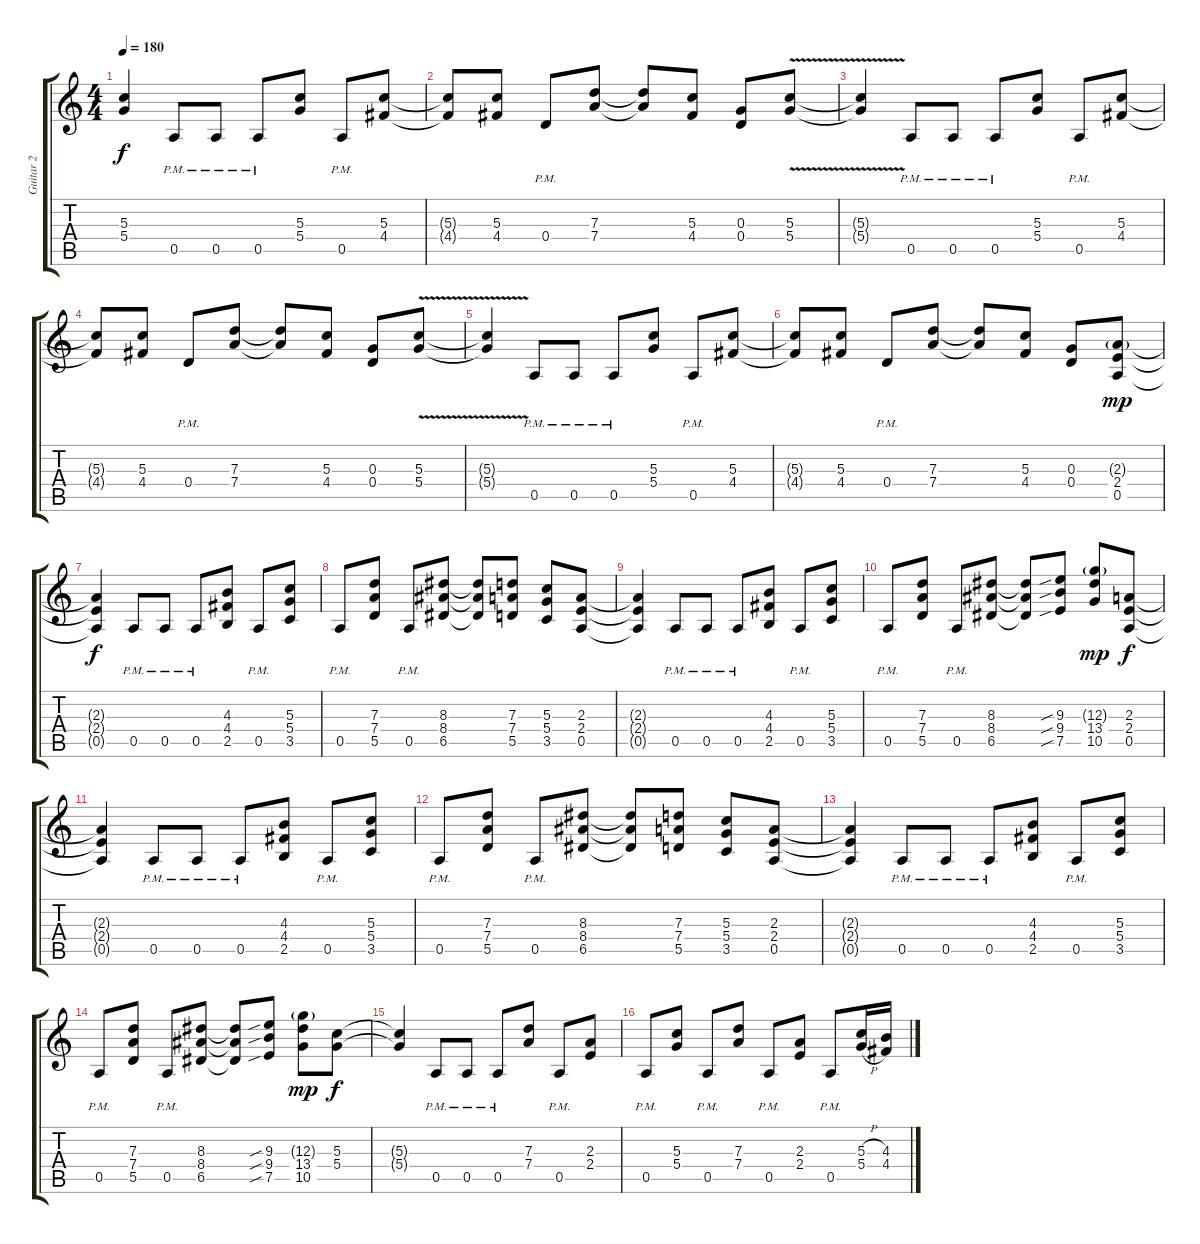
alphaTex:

\track ("Guitar 2" "Guitar 2") {instrument overdrivenguitar}
\staff {score tabs}
\tuning (E4 B3 G3 D3 A2 E2) {hide}
\ts (4 4)
\tempo 180
\clef g2
\ks c
(5.3{t} 5.4{t}).4{dy f} 0.5{pm}.8 0.5{pm}.8 0.5{pm}.8 (5.3 5.4).8 0.5{pm}.8 (5.3 4.4).8 |
(5.3{t} 4.4{t}).8 (5.3 4.4).8 0.4{pm}.8 (7.3 7.4).8 (7.3{t} 7.4{t}).8 (5.3 4.4).8 (0.3 0.4).8 (5.3{v} 5.4{v}).8 |
(5.3{t} 5.4{t}).4 0.5{pm}.8 0.5{pm}.8 0.5{pm}.8 (5.3 5.4).8 0.5{pm}.8 (5.3 4.4).8 |
(5.3{t} 4.4{t}).8 (5.3 4.4).8 0.4{pm}.8 (7.3 7.4).8 (7.3{t} 7.4{t}).8 (5.3 4.4).8 (0.3 0.4).8 (5.3{v} 5.4{v}).8 |
(5.3{t} 5.4{t}).4 0.5{pm}.8 0.5{pm}.8 0.5{pm}.8 (5.3 5.4).8 0.5{pm}.8 (5.3 4.4).8 |
(5.3{t} 4.4{t}).8 (5.3 4.4).8 0.4{pm}.8 (7.3 7.4).8 (7.3{t} 7.4{t}).8 (5.3 4.4).8 (0.3 0.4).8 (2.3{g} 2.4 0.5).8{dy mp} |
(2.3{t} 2.4{t} 0.5{t}).4{dy f} 0.5{pm}.8 0.5{pm}.8 0.5{pm}.8 (4.3 4.4 2.5).8 0.5{pm}.8 (5.3 5.4 3.5).8 |
0.5{pm}.8 (7.3 7.4 5.5).8 0.5{pm}.8 (8.3 8.4 6.5).8 (8.3{t} 8.4{t} 6.5{t}).8 (7.3 7.4 5.5).8 (5.3 5.4 3.5).8 (2.3 2.4 0.5).8 |
(2.3{t} 2.4{t} 0.5{t}).4 0.5{pm}.8 0.5{pm}.8 0.5{pm}.8 (4.3 4.4 2.5).8 0.5{pm}.8 (5.3 5.4 3.5).8 |
0.5{pm}.8 (7.3 7.4 5.5).8 0.5{pm}.8 (8.3 8.4 6.5).8 (8.3{t} 8.4{t} 6.5{t}).8 (9.3{sib} 9.4{sib} 7.5{sib}).8 (12.3{g} 13.4 10.5).8{dy mp} (2.3 2.4 0.5).8{dy f} |
(2.3{t} 2.4{t} 0.5{t}).4 0.5{pm}.8 0.5{pm}.8 0.5{pm}.8 (4.3 4.4 2.5).8 0.5{pm}.8 (5.3 5.4 3.5).8 |
0.5{pm}.8 (7.3 7.4 5.5).8 0.5{pm}.8 (8.3 8.4 6.5).8 (8.3{t} 8.4{t} 6.5{t}).8 (7.3 7.4 5.5).8 (5.3 5.4 3.5).8 (2.3 2.4 0.5).8 |
(2.3{t} 2.4{t} 0.5{t}).4 0.5{pm}.8 0.5{pm}.8 0.5{pm}.8 (4.3 4.4 2.5).8 0.5{pm}.8 (5.3 5.4 3.5).8 |
0.5{pm}.8 (7.3 7.4 5.5).8 0.5{pm}.8 (8.3 8.4 6.5).8 (8.3{t} 8.4{t} 6.5{t}).8 (9.3{sib} 9.4{sib} 7.5{sib}).8 (12.3{g} 13.4 10.5).8{dy mp} (5.3 5.4).8{dy f} |
(5.3{t} 5.4{t}).4 0.5{pm}.8 0.5{pm}.8 0.5{pm}.8 (7.3 7.4).8 0.5{pm}.8 (2.3 2.4).8 |
0.5{pm}.8 (5.3 5.4).8 0.5{pm}.8 (7.3 7.4).8 0.5{pm}.8 (2.3 2.4).8 0.5{pm}.8 (5.3{h} 5.4{h}).16 (4.3 4.4).16
